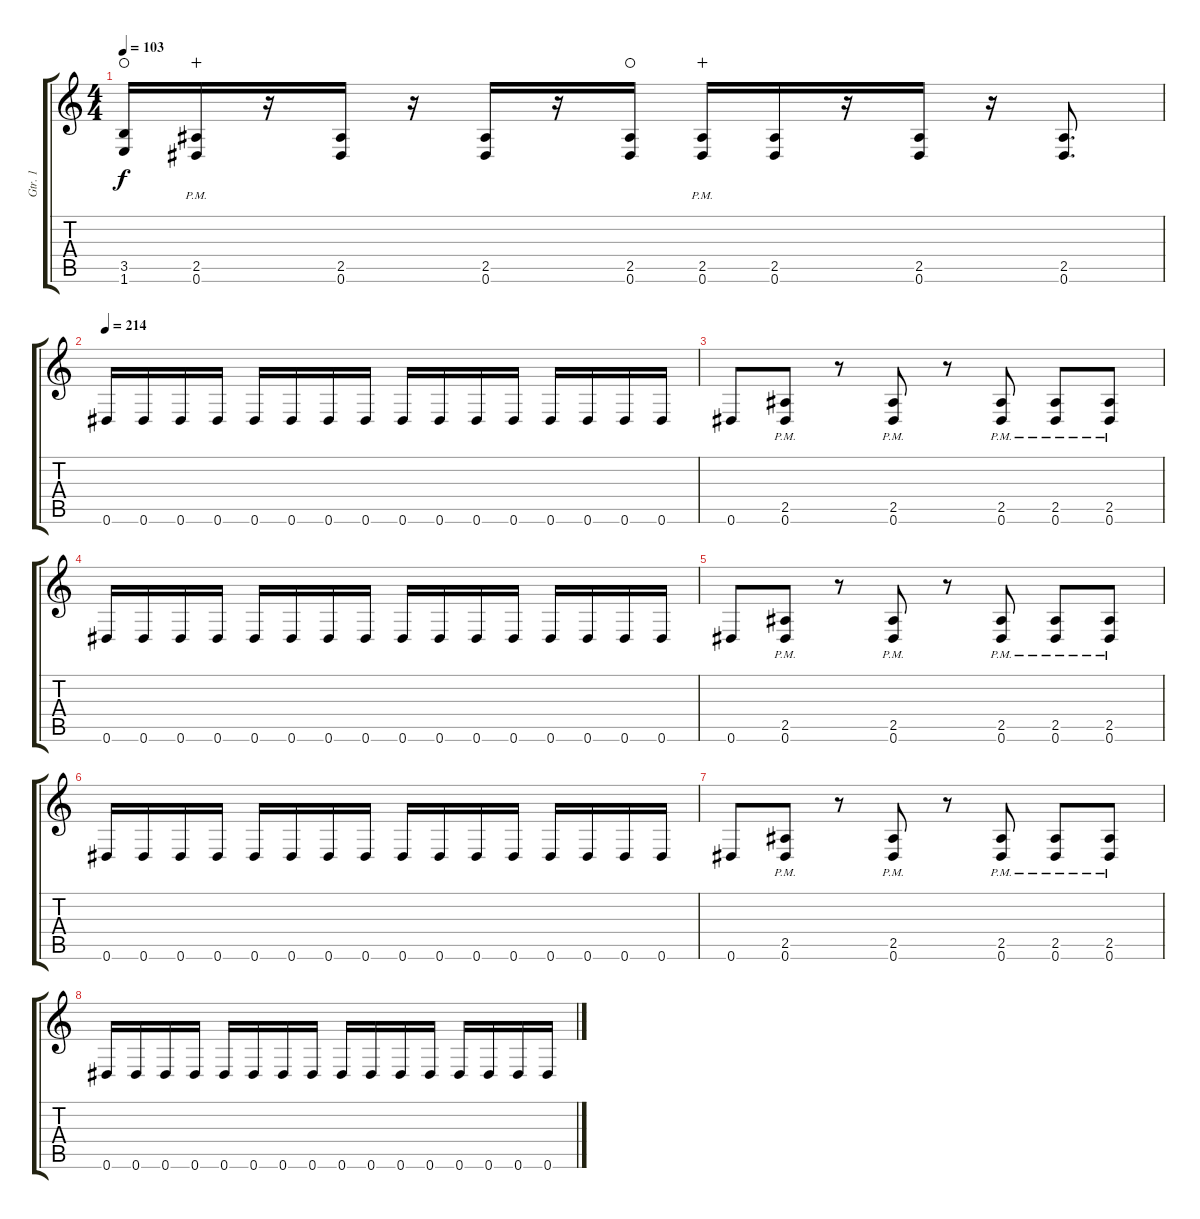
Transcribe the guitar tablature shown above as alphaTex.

\track ("Gtr. 1" "Gtr. 1") {instrument overdrivenguitar}
\staff {score tabs}
\tuning (Eb4 Bb3 Gb3 Db3 Ab2 Eb2) {hide}
\ts (4 4)
\tempo 103
\clef g2
\ks c
(3.5 1.6).16{dy f waho} (2.5{pm} 0.6{pm}).16{wahc} r.16 (2.5 0.6).16 r.16 (2.5 0.6).16 r.16 (2.5 0.6).16{waho} (2.5{pm} 0.6{pm}).16{wahc} (2.5 0.6).16 r.16 (2.5 0.6).16 r.16 (2.5 0.6).8{d} |
\tempo 214
0.6.16 0.6.16 0.6.16 0.6.16 0.6.16 0.6.16 0.6.16 0.6.16 0.6.16 0.6.16 0.6.16 0.6.16 0.6.16 0.6.16 0.6.16 0.6.16 |
0.6.8 (2.5{pm} 0.6{pm}).8 r.8 (2.5{pm} 0.6{pm}).8 r.8 (2.5{pm} 0.6{pm}).8 (2.5{pm} 0.6{pm}).8 (2.5{pm} 0.6{pm}).8 |
0.6.16 0.6.16 0.6.16 0.6.16 0.6.16 0.6.16 0.6.16 0.6.16 0.6.16 0.6.16 0.6.16 0.6.16 0.6.16 0.6.16 0.6.16 0.6.16 |
0.6.8 (2.5{pm} 0.6{pm}).8 r.8 (2.5{pm} 0.6{pm}).8 r.8 (2.5{pm} 0.6{pm}).8 (2.5{pm} 0.6{pm}).8 (2.5{pm} 0.6{pm}).8 |
0.6.16 0.6.16 0.6.16 0.6.16 0.6.16 0.6.16 0.6.16 0.6.16 0.6.16 0.6.16 0.6.16 0.6.16 0.6.16 0.6.16 0.6.16 0.6.16 |
0.6.8 (2.5{pm} 0.6{pm}).8 r.8 (2.5{pm} 0.6{pm}).8 r.8 (2.5{pm} 0.6{pm}).8 (2.5{pm} 0.6{pm}).8 (2.5{pm} 0.6{pm}).8 |
0.6.16 0.6.16 0.6.16 0.6.16 0.6.16 0.6.16 0.6.16 0.6.16 0.6.16 0.6.16 0.6.16 0.6.16 0.6.16 0.6.16 0.6.16 0.6.16
